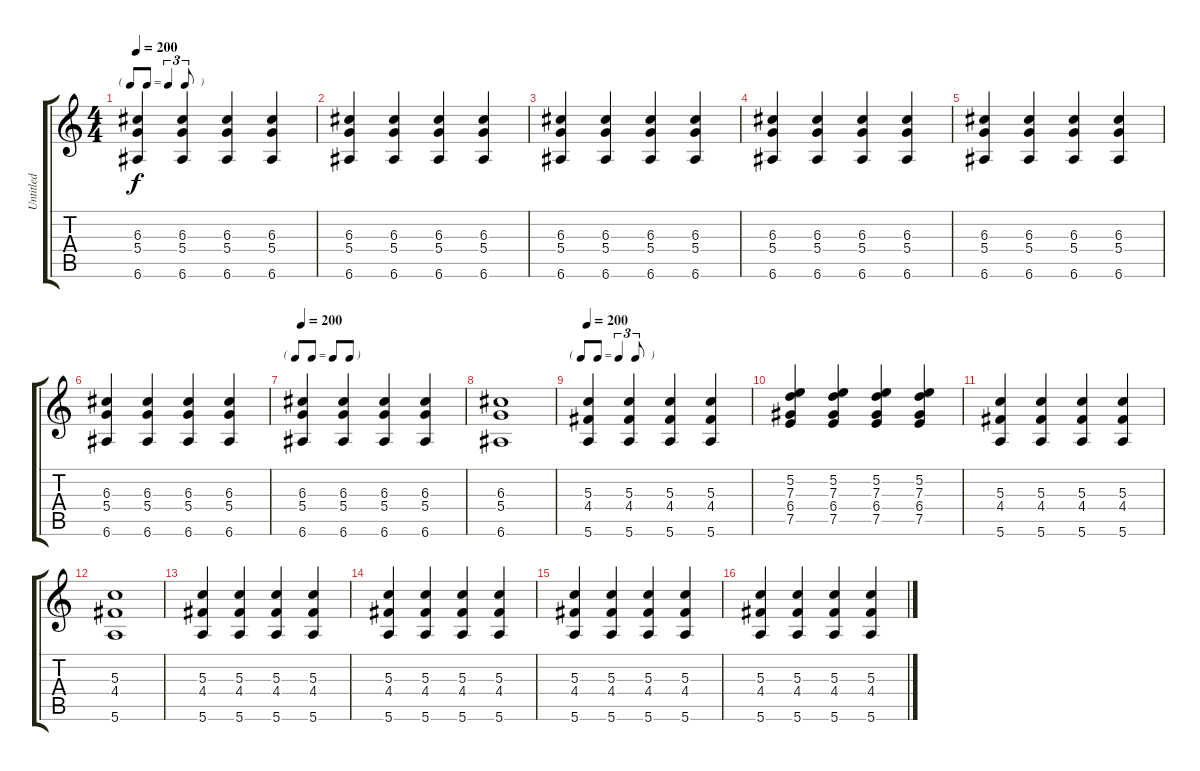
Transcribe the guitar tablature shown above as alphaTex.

\track ("Untitled" "Untitled") {instrument acousticguitarsteel}
\staff {score tabs}
\tuning (E4 B3 G3 D3 A2 E2) {hide}
\ts (4 4)
\tf triplet8th
\tempo 200
\clef g2
\ks c
(6.3 5.4 6.6).4{dy f} (6.3 5.4 6.6).4 (6.3 5.4 6.6).4 (6.3 5.4 6.6).4 |
(6.3 5.4 6.6).4 (6.3 5.4 6.6).4 (6.3 5.4 6.6).4 (6.3 5.4 6.6).4 |
(6.3 5.4 6.6).4 (6.3 5.4 6.6).4 (6.3 5.4 6.6).4 (6.3 5.4 6.6).4 |
(6.3 5.4 6.6).4 (6.3 5.4 6.6).4 (6.3 5.4 6.6).4 (6.3 5.4 6.6).4 |
(6.3 5.4 6.6).4 (6.3 5.4 6.6).4 (6.3 5.4 6.6).4 (6.3 5.4 6.6).4 |
(6.3 5.4 6.6).4 (6.3 5.4 6.6).4 (6.3 5.4 6.6).4 (6.3 5.4 6.6).4 |
\tf none
\tempo 200
(6.3 5.4 6.6).4 (6.3 5.4 6.6).4 (6.3 5.4 6.6).4 (6.3 5.4 6.6).4 |
(6.3 5.4 6.6).1 |
\tf triplet8th
\tempo 200
(5.3 4.4 5.6).4 (5.3 4.4 5.6).4 (5.3 4.4 5.6).4 (5.3 4.4 5.6).4 |
(5.2 7.3 6.4 7.5).4 (5.2 7.3 6.4 7.5).4 (5.2 7.3 6.4 7.5).4 (5.2 7.3 6.4 7.5).4 |
(5.3 4.4 5.6).4 (5.3 4.4 5.6).4 (5.3 4.4 5.6).4 (5.3 4.4 5.6).4 |
(5.3 4.4 5.6).1 |
(5.3 4.4 5.6).4 (5.3 4.4 5.6).4 (5.3 4.4 5.6).4 (5.3 4.4 5.6).4 |
(5.3 4.4 5.6).4 (5.3 4.4 5.6).4 (5.3 4.4 5.6).4 (5.3 4.4 5.6).4 |
(5.3 4.4 5.6).4 (5.3 4.4 5.6).4 (5.3 4.4 5.6).4 (5.3 4.4 5.6).4 |
(5.3 4.4 5.6).4 (5.3 4.4 5.6).4 (5.3 4.4 5.6).4 (5.3 4.4 5.6).4
